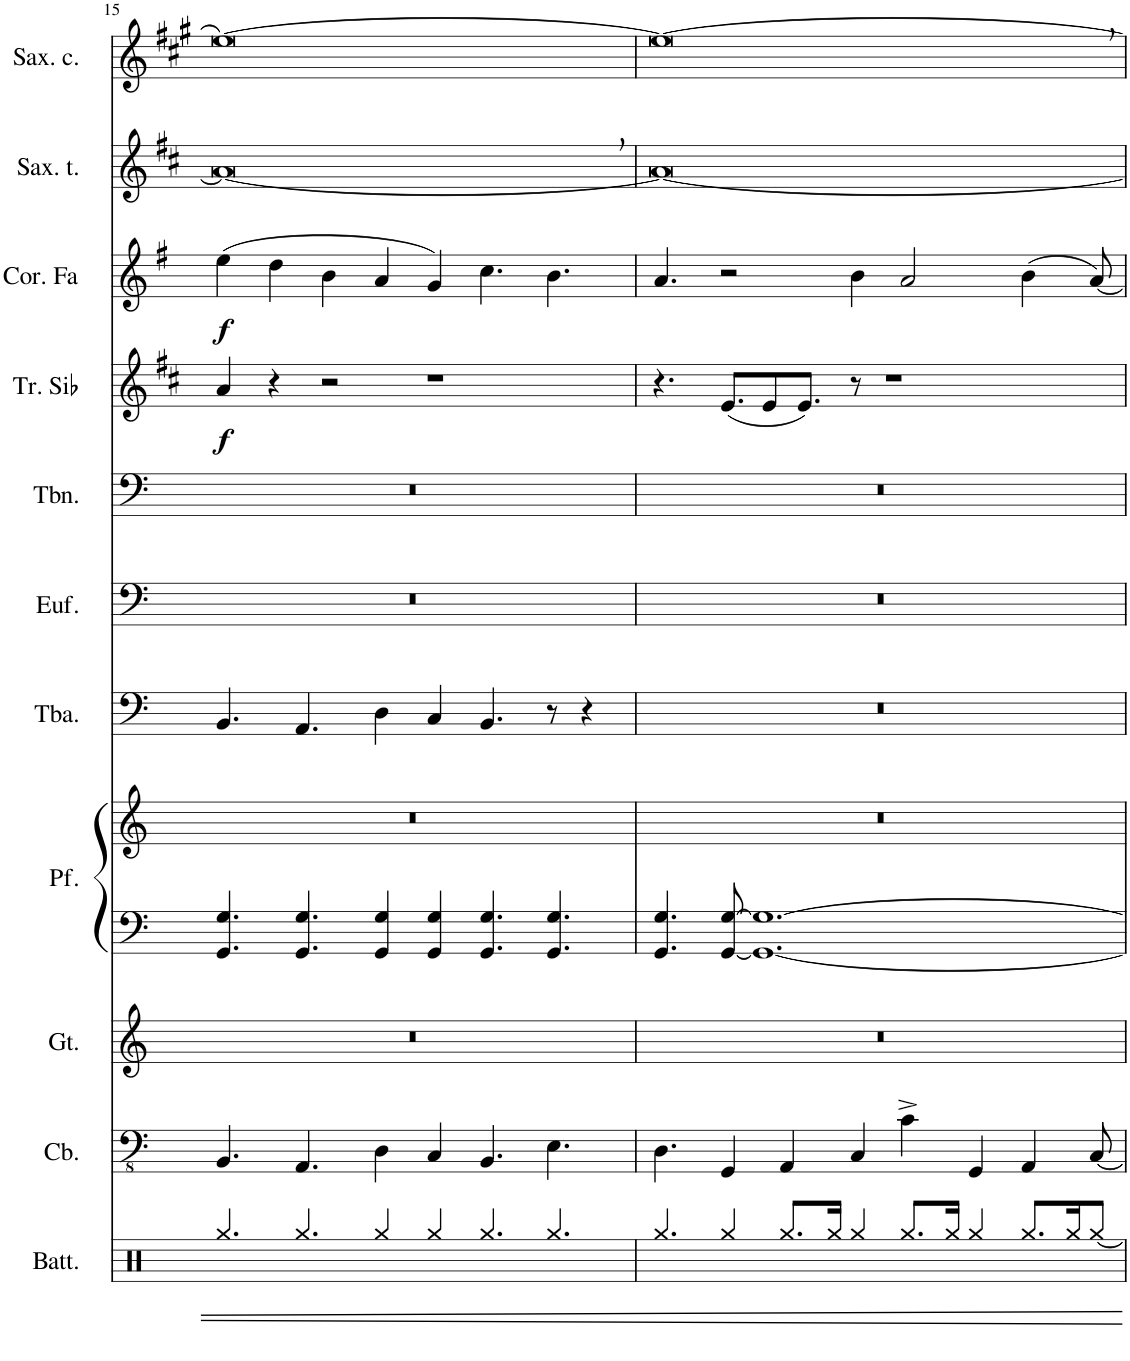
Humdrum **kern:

**kern	**kern	**kern	**kern	**kern	**kern	**kern	**kern	**kern	**dynam	**kern	**dynam	**kern	**kern
*part11	*part10	*part9	*part8	*part8	*part7	*part6	*part5	*part4	*part4	*part3	*part3	*part2	*part1
*staff12	*staff11	*staff10	*staff9	*staff8	*staff7	*staff6	*staff5	*staff4	*staff4	*staff3	*staff3	*staff2	*staff1
*I"Batteria Drumset	*I"Contrabbasso Double bass	*I"Guitalele	*I"Piano	*	*I"Tuba	*I"Bombardino Euphonium	*I"Trombone	*I"Tromba in Sib Bb Trumpet	*	*I"Corno in Fa F Horn	*	*I"Sassofono tenore Tenor saxophone	*I"Sassofono contralto Alto saxophone
*I'Batt.	*I'Cb.	*I'Gt.	*	*	*I'Tba.	*	*I'Tbn.	*I'Tr. Sib	*	*I'Cor. Fa	*	*	*
!!LO:PB:g=z
*clefX	*clefFv4	*clefG2	*clefF4	*clefG2	*clefF4	*clefF4	*clefF4	*clefG2	*	*clefG2	*	*clefG2	*clefG2
*	*	*	*	*	*	*	*	*Trd1c2	*	*Trd4c7	*	*Trd8c14	*Trd5c9
*k[]	*k[]	*k[]	*k[]	*k[]	*k[]	*k[]	*k[]	*k[f#c#]	*	*k[f#]	*	*k[f#c#]	*k[f#c#g#]
*M8/4	*M8/4	*M8/4	*M8/4	*M8/4	*M8/4	*M8/4	*M8/4	*M8/4	*	*M8/4	*	*M8/4	*M8/4
=15	=15	=15	=15	=15	=15	=15	=15	=15	=15	=15	=15	=15	=15
!	!	!	!	!	!	!	!	!	!LO:DY:b	!	!LO:DY:b	!	!
4.Rgg/	4.BBB/	0r	4.GG/ 4.G/	0r	4.BB/	0r	0r	4a/	f	(4ee\	f	0a,_	[0ee
.	.	.	.	.	.	.	.	4r	.	4dd\	.	.	.
4.Rgg/	4.AAA/	.	4.GG/ 4.G/	.	4.AA/	.	.	.	.	.	.	.	.
.	.	.	.	.	.	.	.	2r	.	4b\	.	.	.
4Rgg/	4DD\	.	4GG/ 4G/	.	4D\	.	.	.	.	4a/	.	.	.
4Rgg/	4CC/	.	4GG/ 4G/	.	4C/	.	.	1r	.	4g/)	.	.	.
4.Rgg/	4.BBB/	.	4.GG/ 4.G/	.	4.BB/	.	.	.	.	4.cc\	.	.	.
4.Rgg/	4.EE\	.	4.GG/ 4.G/	.	8r	.	.	.	.	4.b\	.	.	.
.	.	.	.	.	4r	.	.	.	.	.	.	.	.
=16	=16	=16	=16	=16	=16	=16	=16	=16	=16	=16	=16	=16	=16
4.Rgg/	4.DD\	0r	4.GG/ 4.G/	0r	0r	0r	0r	4.r	.	4.a/	.	0a_	0ee,_
4Rgg/	4GGG/	.	[8GG/ [8G/	.	.	.	.	(8.e/L	.	2r	.	.	.
.	.	.	1.GG_ 1.G_	.	.	.	.	.	.	.	.	.	.
.	.	.	.	.	.	.	.	8e/	.	.	.	.	.
8.Rgg/L	4AAA/	.	.	.	.	.	.	.	.	.	.	.	.
.	.	.	.	.	.	.	.	8.e/J)	.	.	.	.	.
16Rgg/Jk	.	.	.	.	.	.	.	.	.	.	.	.	.
4Rgg/	4CC/	.	.	.	.	.	.	8r	.	4b\	.	.	.
.	.	.	.	.	.	.	.	1r	.	.	.	.	.
8.Rgg/L	4C^\	.	.	.	.	.	.	.	.	2a/	.	.	.
16Rgg/Jk	.	.	.	.	.	.	.	.	.	.	.	.	.
4Rgg/	4GGG/	.	.	.	.	.	.	.	.	.	.	.	.
8.Rgg/L	4AAA/	.	.	.	.	.	.	.	.	(4b\	.	.	.
16Rgg/K	.	.	.	.	.	.	.	.	.	.	.	.	.
[8Rgg/J	[8CC/	.	.	.	.	.	.	.	.	[8a/)	.	.	.
=	=	=	=	=	=	=	=	=	=	=	=	=	=
*-	*-	*-	*-	*-	*-	*-	*-	*-	*-	*-	*-	*-	*-
